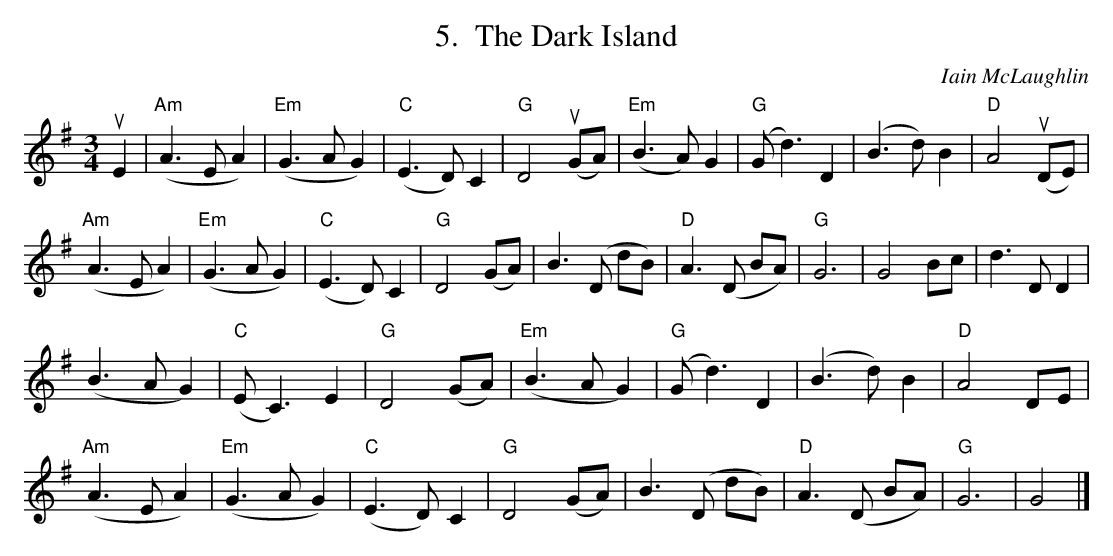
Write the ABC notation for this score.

X:1
T:Dark Island, The
C:Iain McLaughlin
L:1/8
M:3/4
%%score 1 | 2
K:G
V:1
uE2|"Am"(A3EA2)|"Em"(G3AG2)|"C"(E3D)C2|"G"D4(uGA)|"Em"(B3A)G2|"G"(Gd3)D2|(B3d)B2|"D"A4(uDE)|
"Am"(A3EA2)|"Em"(G3AG2)|"C"(E3D)C2|"G"D4(GA)|B3(D dB)|"D"A3(D BA)|"G"G6|G4Bc|d3DD2|
(B3AG2)|"C"(EC3)E2|"G"D4 (GA)|"Em"(B3AG2)|"G"(Gd3)D2|(B3 d) B2|"D"A4 DE|
"Am"(A3 E A2)|"Em"(G3 A G2)|"C"(E3 D) C2|"G"D4 (GA)|B3 (D dB)|"D"A3 (D BA)|"G"G6|G4|]
V:C clef=bass middle=D Octave=-1
E2|A4A2|E4G2|c4c2|G3GG2|D2G2B2|e4d2|dc BA GE|D4 DE|A3EA2|E4ED|C3DEF|
G4G2|G4G2|D4D2|G,4G,A,|B,C DE FA|G3 DD2|B3AG2|C3 D EF|G4 D2|G4D2|E4 DE|G4 F2|D4 FD|A4C2|E4 GA|C4D2|G4 D2|G4 G2|D4 D2|G6|G4|]
